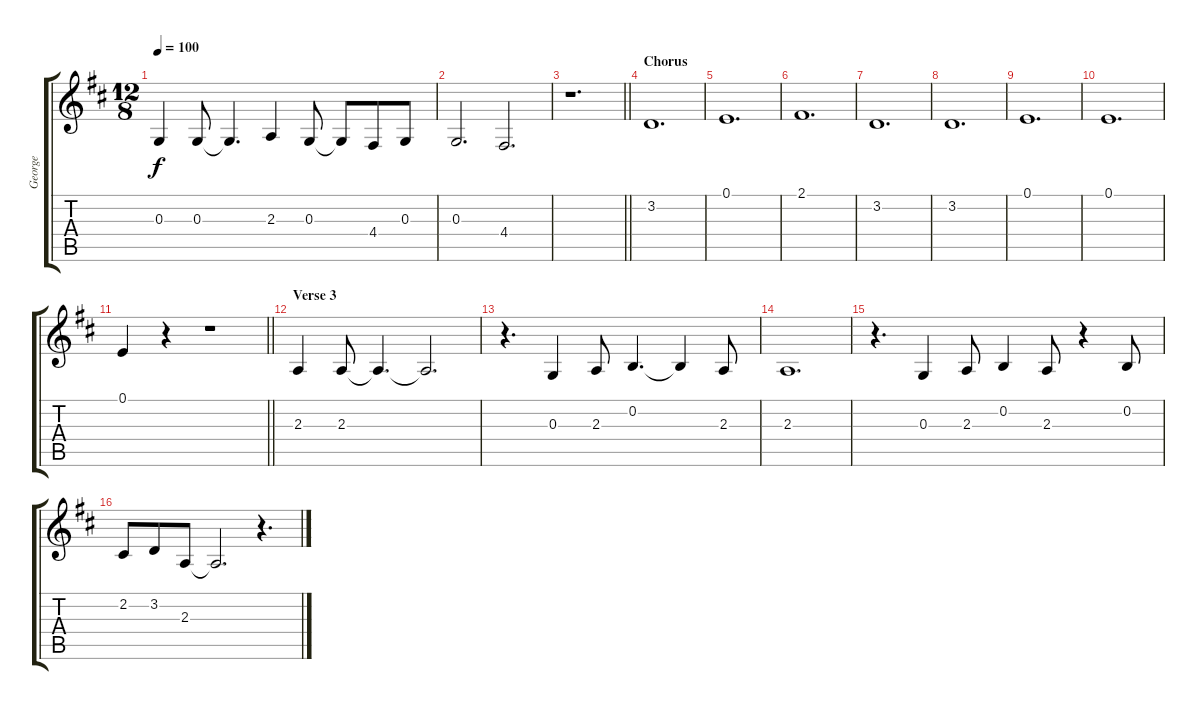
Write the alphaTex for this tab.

\track ("George" "George") {instrument tenorsax}
\staff {score tabs}
\tuning (E4 B3 G3 D3 A2 E2) {hide}
\ts (12 8)
\tempo 100
\clef g2
\ks d
0.3.4{dy f} 0.3.8 0.3{t}.4{d} 2.3.4 0.3.8 0.3{t}.8 4.4.8 0.3.8 |
0.3.2{d} 4.4.2{d} |
\barLineRight lightlight
r.1{d volume 14} |
\section ("" "Chorus")
3.2.1{d} |
0.1.1{d} |
2.1.1{d} |
3.2.1{d} |
3.2.1{d} |
0.1.1{d} |
0.1.1{d} |
\barLineRight lightlight
0.1.4 r.4 r.1 |
\section ("" "Verse 3")
2.3.4 2.3.8 2.3{t}.4{d} 2.3{t}.2{d} |
r.4{d} 0.3.4 2.3.8 0.2.4{d} 0.2{t}.4 2.3.8 |
2.3.1{d} |
r.4{d} 0.3.4 2.3.8 0.2.4 2.3.8 r.4 0.2.8 |
2.2.8 3.2.8 2.3.8 2.3{t}.2{d} r.4{d}
